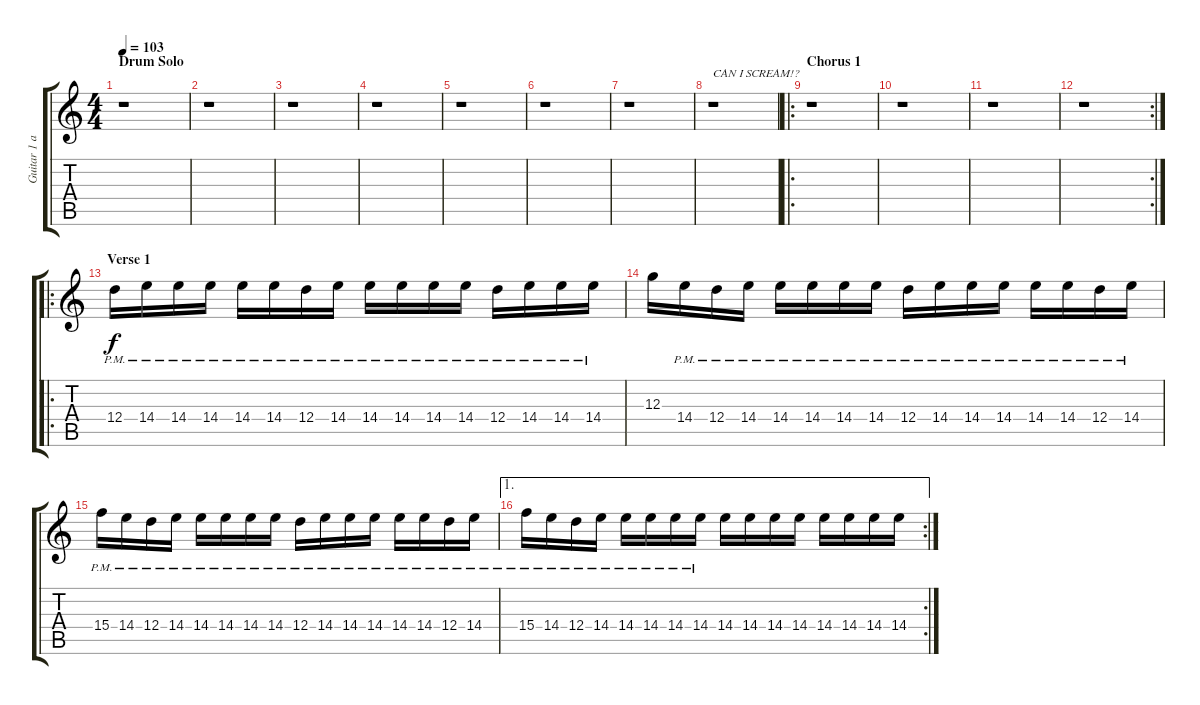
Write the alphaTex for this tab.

\track ("Guitar 1 a" "Guitar 1 a") {instrument electricguitarmuted}
\staff {score tabs}
\tuning (E4 B3 G3 D3 A2 D2) {hide}
\ts (4 4)
\section ("" "Drum Solo")
\tempo 103
\clef g2
\ks c
r.1{dy f} |
r.1 |
r.1 |
r.1 |
r.1 |
r.1 |
r.1 |
r.1{txt "CAN I SCREAM!?"} |
\ro
\section ("" "Chorus 1")
r.1 |
r.1 |
r.1 |
\rc 2
r.1 |
\ro
\section ("" "Verse 1")
12.4{pm}.16 14.4{pm}.16 14.4{pm}.16 14.4{pm}.16 14.4{pm}.16 14.4{pm}.16 12.4{pm}.16 14.4{pm}.16 14.4{pm}.16 14.4{pm}.16 14.4{pm}.16 14.4{pm}.16 12.4{pm}.16 14.4{pm}.16 14.4{pm}.16 14.4{pm}.16 |
12.3.16 14.4{pm}.16 12.4{pm}.16 14.4{pm}.16 14.4{pm}.16 14.4{pm}.16 14.4{pm}.16 14.4{pm}.16 12.4{pm}.16 14.4{pm}.16 14.4{pm}.16 14.4{pm}.16 14.4{pm}.16 14.4{pm}.16 12.4{pm}.16 14.4{pm}.16 |
15.4{pm}.16 14.4{pm}.16 12.4{pm}.16 14.4{pm}.16 14.4{pm}.16 14.4{pm}.16 14.4{pm}.16 14.4{pm}.16 12.4{pm}.16 14.4{pm}.16 14.4{pm}.16 14.4{pm}.16 14.4{pm}.16 14.4{pm}.16 12.4{pm}.16 14.4{pm}.16 |
\ae 1
\rc 2
15.4{pm}.16 14.4{pm}.16 12.4{pm}.16 14.4{pm}.16 14.4{pm}.16 14.4{pm}.16 14.4{pm}.16 14.4{pm}.16 14.4.16 14.4.16 14.4.16 14.4.16 14.4.16 14.4.16 14.4.16 14.4.16
